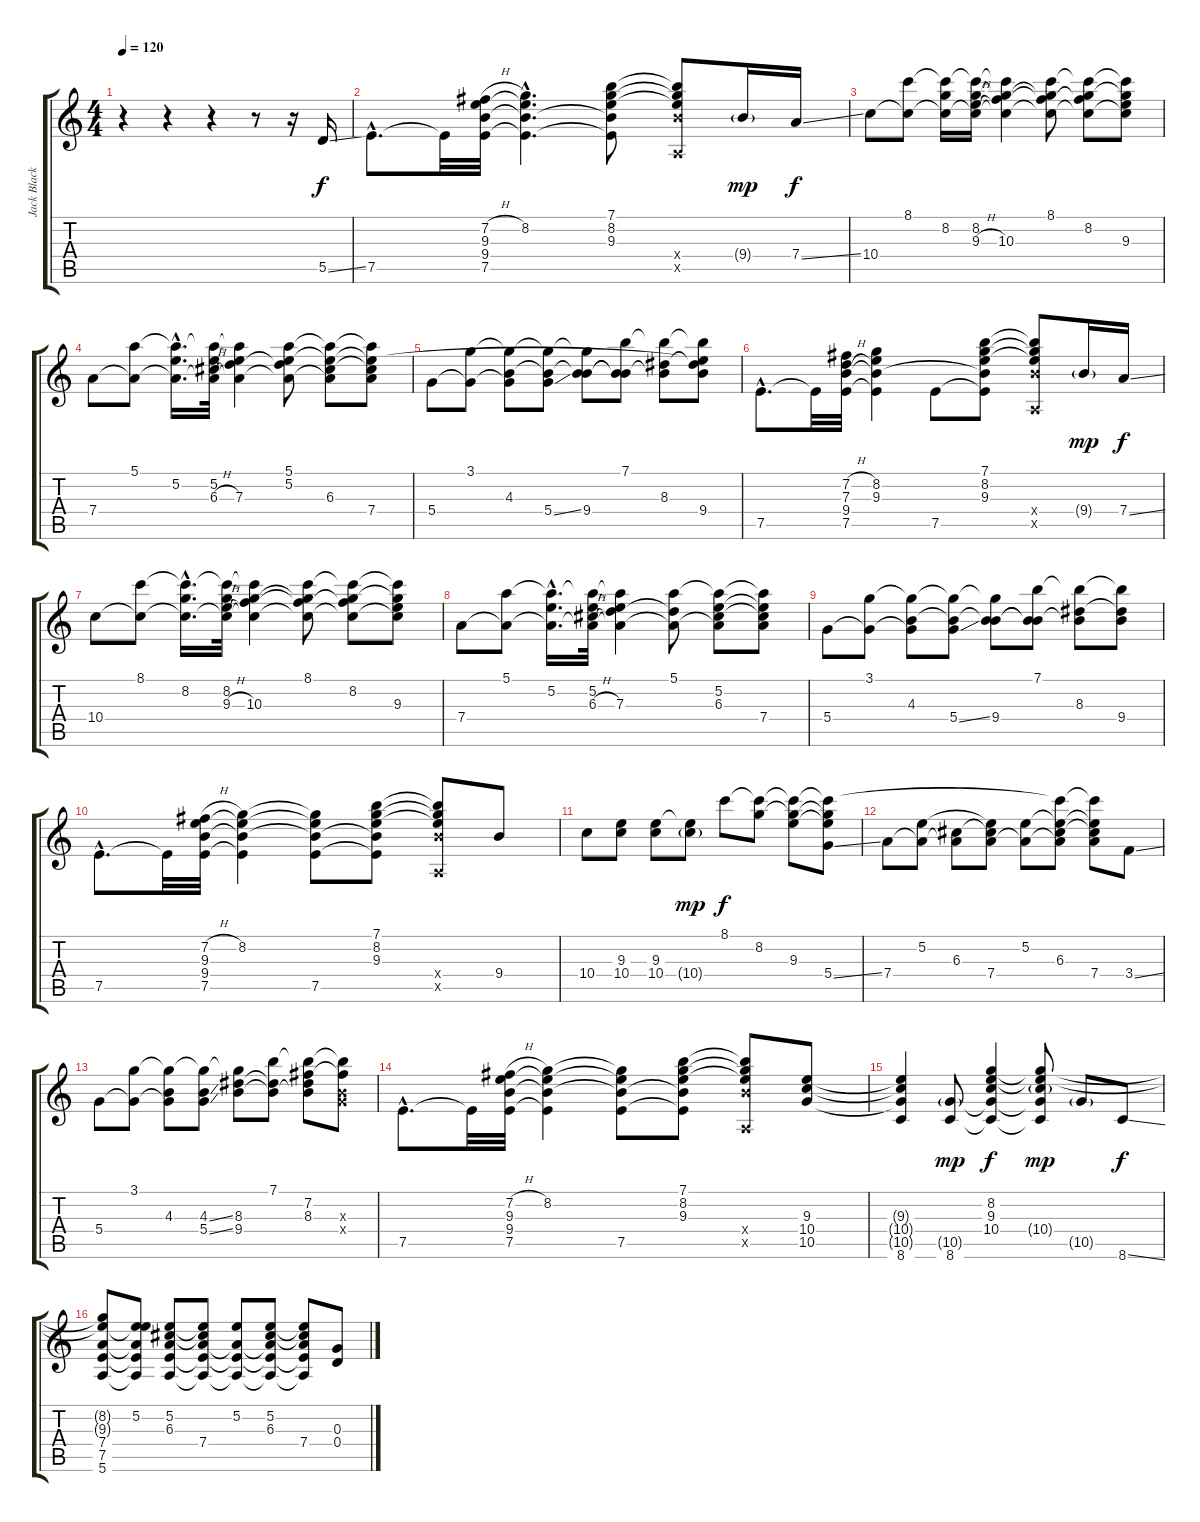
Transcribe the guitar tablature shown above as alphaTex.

\track ("Jack Black/Kyle Gass" "Jack Black") {instrument acousticguitarsteel}
\staff {score tabs}
\tuning (E4 B3 G3 D3 A2 E2) {hide}
\ts (4 4)
\tempo 120
\clef g2
\ks c
r.4{dy f instrument acousticguitarsteel} r.4 r.4 r.8 r.16 5.5{ss}.16 |
7.5{hac}.8{d} 7.5{t}.32 (7.2{h} 9.3 9.4 7.5).32 (8.2{hac} 9.3{hac t} 9.4{hac t} 7.5{hac t}).4{d} (7.1 8.2 9.3 9.4{t} 7.5{t}).8 (7.1{t} 8.2{t} 9.3{t} 9.4{x} 0.5{x}).8 9.4{g}.16{dy mp} 7.4{ss}.16{dy f} |
10.4.8 (8.1 10.4{t}).8 (8.1{t} 8.2 10.4{t}).16 (8.1{t} 8.2 9.3{h} 10.4{t}).16 (8.1{t} 8.2{t} 10.3 10.4{t}).4 (8.1 8.2{t} 10.3{t} 10.4{t}).8 (8.1{t} 8.2 10.3{t} 10.4{t}).8 (8.1{t} 8.2{t} 9.3 10.4{t}).8 |
7.4.8 (5.1 7.4{t}).8 (5.1{hac t} 5.2{hac} 7.4{hac t}).16{d} (5.1{t} 5.2 6.3{h} 7.4{t}).32 (5.1{t} 5.2{t} 7.3 7.4{t}).4 (5.1 5.2 7.3{t} 7.4{t}).8 (5.1{t} 5.2{t} 6.3 7.4{t}).8 (5.1{t} 5.2{t} 6.3{t} 7.4).8 |
5.4.8 (3.1 5.4{t}).8 (3.1{t} 4.3 5.4{t}).8 (3.1{t} 4.3{t} 5.4{ss}).8 (3.1{t} 4.3{t} 9.4).8 (7.1 4.3{t} 9.4{t}).8 (7.1{t} 8.3 9.4{t}).8 (7.1{t} 5.2{t} 8.3{t} 9.4).8 |
7.5{hac}.8{d} 7.5{t}.32 (7.2{h} 7.3{h} 9.4 7.5).32 (8.2 9.3 9.4{t} 7.5{t}).4 7.5.8 (7.1 8.2 9.3 9.4{t} 7.5{t}).8 (7.1{t} 8.2{t} 9.3{t} 9.4{x} 0.5{x}).8 9.4{g}.16{dy mp} 7.4{ss}.16{dy f} |
10.4.8 (8.1 10.4{t}).8 (8.1{hac t} 8.2{hac} 10.4{hac t}).16{d} (8.1{t} 8.2 9.3{h} 10.4{t}).32 (8.1{t} 8.2{t} 10.3 10.4{t}).4 (8.1 8.2{t} 10.3{t} 10.4{t}).8 (8.1{t} 8.2 10.3{t} 10.4{t}).8 (8.1{t} 8.2{t} 9.3 10.4{t}).8 |
7.4.8 (5.1 7.4{t}).8 (5.1{hac t} 5.2{hac} 7.4{hac t}).16{d} (5.1{t} 5.2 6.3{h} 7.4{t}).32 (5.1{t} 5.2{t} 7.3 7.4{t}).4 (5.1 7.3{t} 7.4{t}).8 (5.1{t} 5.2 6.3 7.4{t}).8 (5.1{t} 5.2{t} 6.3{t} 7.4).8 |
5.4.8 (3.1 5.4{t}).8 (3.1{t} 4.3 5.4{t}).8 (3.1{t} 4.3{t} 5.4{ss}).8 (3.1{t} 4.3{t} 9.4).8 (7.1 4.3{t} 9.4{t}).8 (7.1{t} 8.3 9.4{t}).8 (7.1{t} 8.3{t} 9.4).8 |
7.5{hac}.8{d} 7.5{t}.32 (7.2{h} 9.3 9.4 7.5).32 (8.2 9.3{t} 9.4{t} 7.5{t}).4 (8.2{t} 9.3{t} 9.4{t} 7.5).8 (7.1 8.2 9.3 9.4{t} 7.5{t}).8 (7.1{t} 8.2{t} 9.3{t} 9.4{x} 0.5{x}).8 9.4.8 |
10.4.8 (9.3 10.4).8 (9.3 10.4).8 (9.3{t} 10.4{g}).8{dy mp} 8.1.8{dy f} (8.1{t} 8.2).8 (8.1{t} 8.2{t} 9.3).8 (8.1{t} 8.2{t} 9.3{t} 5.4{ss}).8 |
7.4.8 (5.2 7.4{t}).8 (6.3 7.4{t}).8 (5.2{t} 6.3{t} 7.4).8 (5.2 7.4{t}).8 (8.1{t} 5.2{t} 6.3 7.4{t}).8 (8.1{t} 5.2{t} 6.3{t} 7.4).8 3.4{ss}.8 |
5.4.8 (3.1 5.4{t}).8 (3.1{t} 4.3 5.4{t}).8 (3.1{t} 4.3{ss} 5.4{ss}).8 (3.1{t} 8.3 9.4).8 (7.1 8.3{t} 9.4{t}).8 (7.1{t} 7.2 8.3 9.4{t}).8 (7.1{t} 7.2{t} 0.3{x} 9.4{x}).8 |
7.5{hac}.8{d} 7.5{t}.32 (7.2{h} 9.3 9.4 7.5).32 (8.2 9.3{t} 9.4{t} 7.5{t}).4 (8.2{t} 9.3{t} 9.4{t} 7.5).8 (7.1 8.2 9.3 9.4{t} 7.5{t}).8 (7.1{t} 8.2{t} 9.3{t} 9.4{x} 0.5{x}).8 (9.3 10.4 10.5).8 |
(9.3{t} 10.4{t} 10.5{t} 8.6).4 (10.5{g} 8.6).8{dy mp} (8.2 9.3 10.4 10.5{t} 8.6{t}).4{dy f} (8.2{t} 9.3{t} 10.4{g} 10.5{t} 8.6{t}).8{dy mp} 10.5{g}.8 8.6{ss}.8{dy f} |
(8.2{t} 9.3{t} 7.4 7.5 5.6).8 (5.2 9.3{t} 7.4{t} 7.5{t} 5.6{t}).8 (5.2 6.3 7.4{t} 7.5{t} 5.6{t}).8 (5.2{t} 6.3{t} 7.4 7.5{t} 5.6{t}).8 (5.2 7.4{t} 7.5{t} 5.6{t}).8 (5.2 6.3 7.4{t} 7.5{t} 5.6{t}).8 (5.2{t} 6.3{t} 7.4 7.5{t} 5.6{t}).8 (0.3 0.4).8
